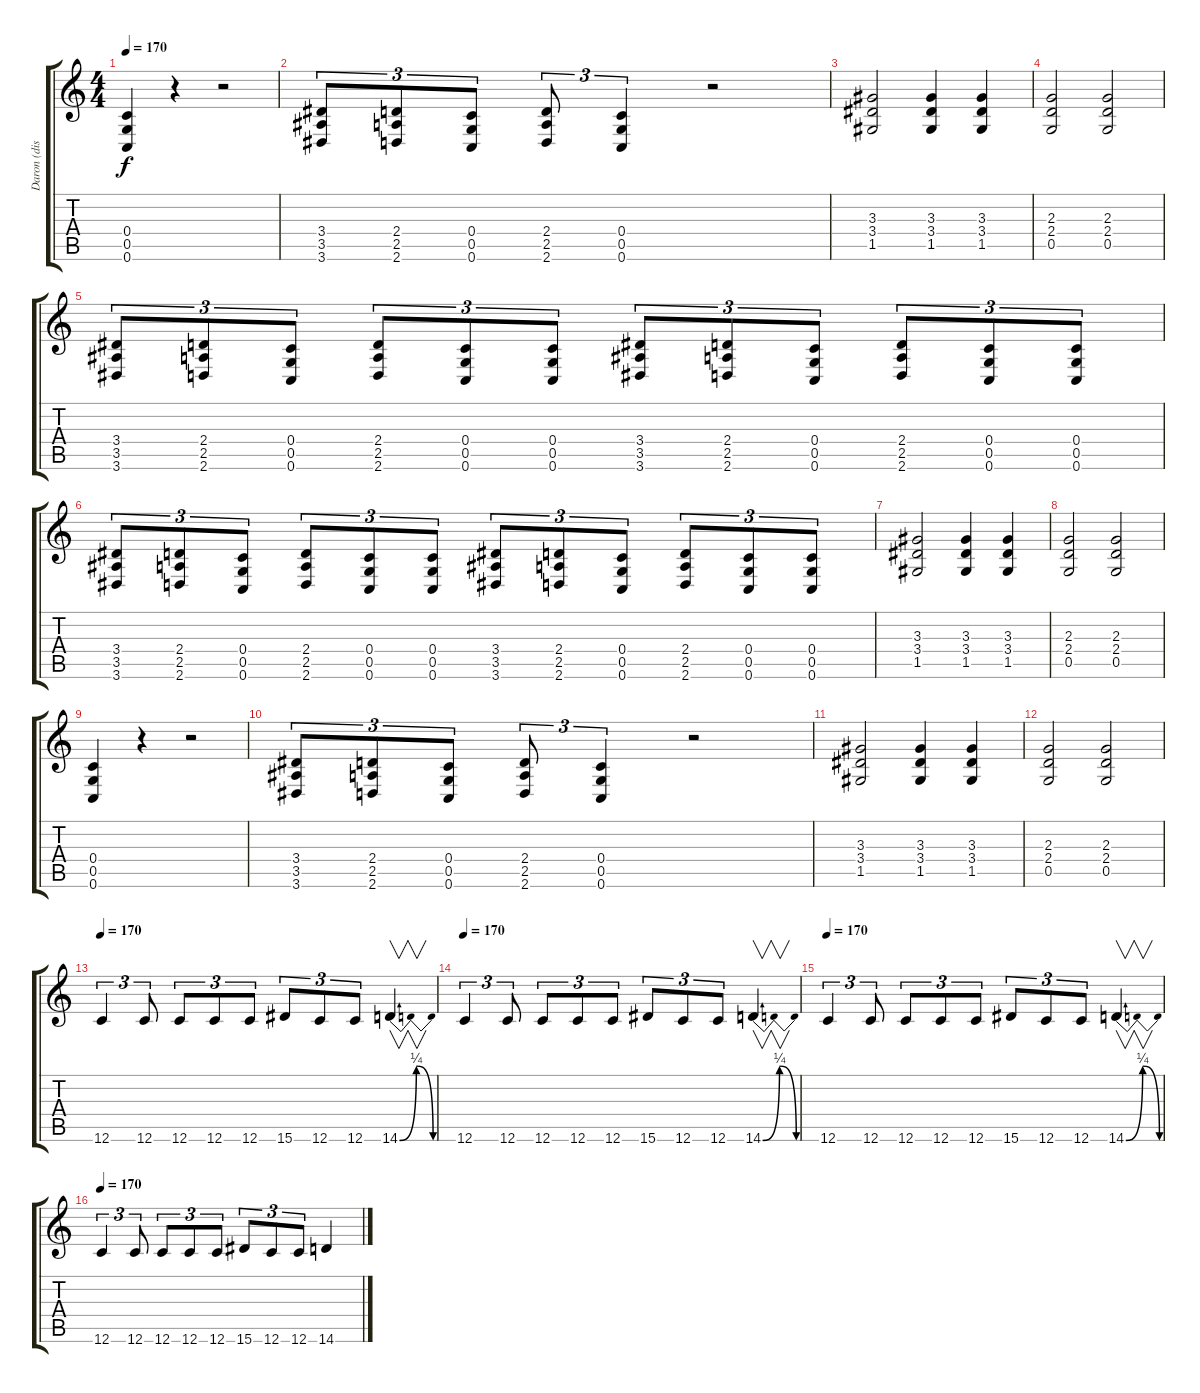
\track ("Daron (disto)" "Daron (dis") {instrument overdrivenguitar}
\staff {score tabs}
\tuning (D4 A3 F3 C3 G2 C2) {hide}
\ts (4 4)
\tempo 170
\clef g2
\ks c
(0.4 0.5 0.6).4{dy f} r.4 r.2 |
(3.4 3.5 3.6).8{tu (3 2)} (2.4 2.5 2.6).8{tu (3 2)} (0.4 0.5 0.6).8{tu (3 2)} (2.4 2.5 2.6).8{tu (3 2)} (0.4 0.5 0.6).4{tu (3 2)} r.2 |
(3.3 3.4 1.5).2 (3.3 3.4 1.5).4 (3.3 3.4 1.5).4 |
(2.3 2.4 0.5).2 (2.3 2.4 0.5).2 |
(3.4 3.5 3.6).8{tu (3 2)} (2.4 2.5 2.6).8{tu (3 2)} (0.4 0.5 0.6).8{tu (3 2)} (2.4 2.5 2.6).8{tu (3 2)} (0.4 0.5 0.6).8{tu (3 2)} (0.4 0.5 0.6).8{tu (3 2)} (3.4 3.5 3.6).8{tu (3 2)} (2.4 2.5 2.6).8{tu (3 2)} (0.4 0.5 0.6).8{tu (3 2)} (2.4 2.5 2.6).8{tu (3 2)} (0.4 0.5 0.6).8{tu (3 2)} (0.4 0.5 0.6).8{tu (3 2)} |
(3.4 3.5 3.6).8{tu (3 2)} (2.4 2.5 2.6).8{tu (3 2)} (0.4 0.5 0.6).8{tu (3 2)} (2.4 2.5 2.6).8{tu (3 2)} (0.4 0.5 0.6).8{tu (3 2)} (0.4 0.5 0.6).8{tu (3 2)} (3.4 3.5 3.6).8{tu (3 2)} (2.4 2.5 2.6).8{tu (3 2)} (0.4 0.5 0.6).8{tu (3 2)} (2.4 2.5 2.6).8{tu (3 2)} (0.4 0.5 0.6).8{tu (3 2)} (0.4 0.5 0.6).8{tu (3 2)} |
(3.3 3.4 1.5).2 (3.3 3.4 1.5).4 (3.3 3.4 1.5).4 |
(2.3 2.4 0.5).2 (2.3 2.4 0.5).2 |
(0.4 0.5 0.6).4 r.4 r.2 |
(3.4 3.5 3.6).8{tu (3 2)} (2.4 2.5 2.6).8{tu (3 2)} (0.4 0.5 0.6).8{tu (3 2)} (2.4 2.5 2.6).8{tu (3 2)} (0.4 0.5 0.6).4{tu (3 2)} r.2 |
(3.3 3.4 1.5).2 (3.3 3.4 1.5).4 (3.3 3.4 1.5).4 |
(2.3 2.4 0.5).2 (2.3 2.4 0.5).2 |
\tempo 170
12.6.4{tu (3 2)} 12.6.8{tu (3 2)} 12.6.8{tu (3 2)} 12.6.8{tu (3 2)} 12.6.8{tu (3 2)} 15.6.8{tu (3 2)} 12.6.8{tu (3 2)} 12.6.8{tu (3 2)} 14.6{be (bendrelease 0 0 30 1 30 1 60 0)}.4{v} |
\tempo 170
12.6.4{tu (3 2)} 12.6.8{tu (3 2)} 12.6.8{tu (3 2)} 12.6.8{tu (3 2)} 12.6.8{tu (3 2)} 15.6.8{tu (3 2)} 12.6.8{tu (3 2)} 12.6.8{tu (3 2)} 14.6{be (bendrelease 0 0 30 1 30 1 60 0)}.4{v} |
\tempo 170
12.6.4{tu (3 2)} 12.6.8{tu (3 2)} 12.6.8{tu (3 2)} 12.6.8{tu (3 2)} 12.6.8{tu (3 2)} 15.6.8{tu (3 2)} 12.6.8{tu (3 2)} 12.6.8{tu (3 2)} 14.6{be (bendrelease 0 0 30 1 30 1 60 0)}.4{v} |
\tempo 170
12.6.4{tu (3 2)} 12.6.8{tu (3 2)} 12.6.8{tu (3 2)} 12.6.8{tu (3 2)} 12.6.8{tu (3 2)} 15.6.8{tu (3 2)} 12.6.8{tu (3 2)} 12.6.8{tu (3 2)} 14.6{ss}.4
